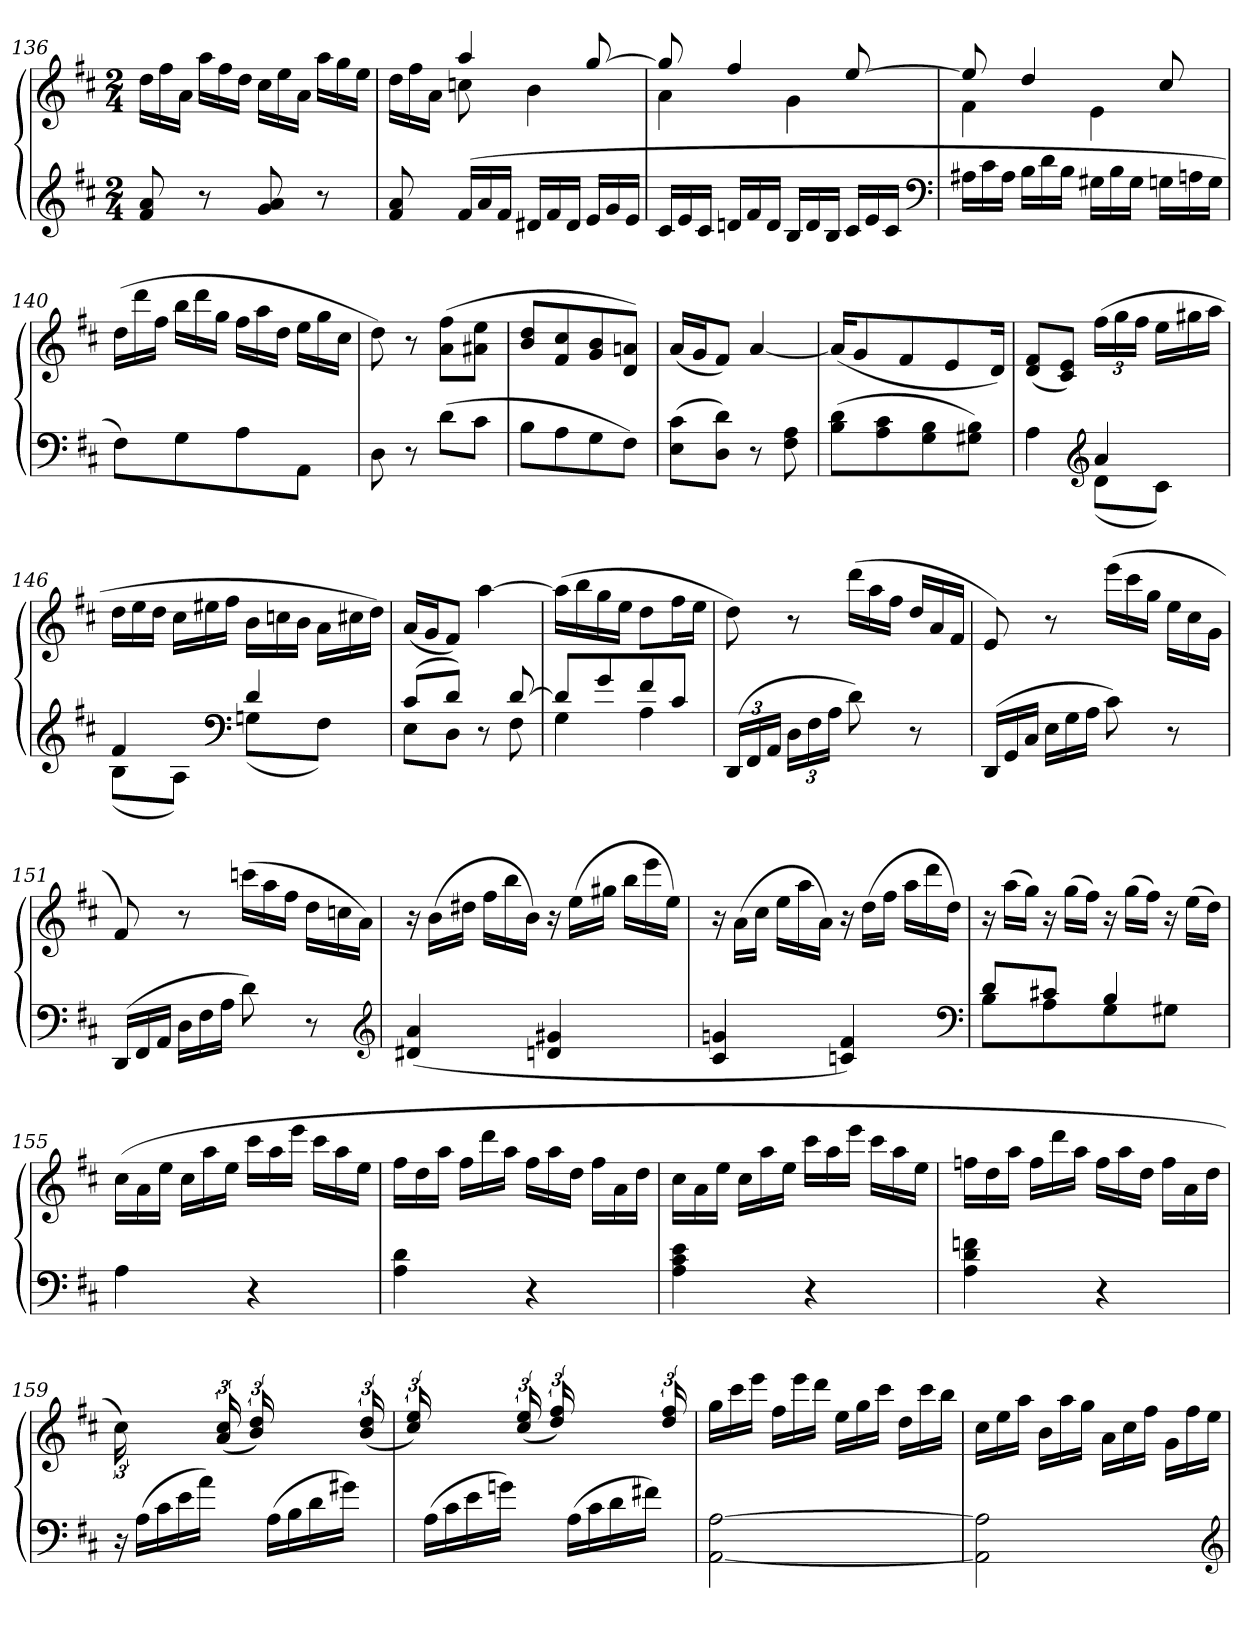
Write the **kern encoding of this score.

**kern	**kern
*part1	*part1
*staff2	*staff1
*clefG2	*clefG2
*k[f#c#]	*k[f#c#]
*M2/4	*M2/4
*	*Xtuplet
=136	=136
8f# 8a	24ddLL
.	24ff#
.	24aJJ
8r	24aaLL
.	24ff#
.	24ddJJ
8g 8a	24cc#LL
.	24ee
.	24aJJ
8r	24aaLL
.	24gg
.	24eeJJ
=137	=137
*	*^
8f# 8a	24ddLL	8ryy
.	24ff#	.
.	24aJJ	.
*Xtuplet	*	*
(24f#LL	4aa	8ccn
24a	.	.
24f#JJ	.	.
24d#XLL	.	4b
24f#	.	.
24d#JJ	.	.
24eLL	[8gg	.
24g	.	.
24eJJ	.	.
=138	=138	=138
24c#LL	8gg]	4a
24e	.	.
24c#JJ	.	.
24dnLL	4ff#	.
24f#	.	.
24dJJ	.	.
24BLL	.	4g
24d	.	.
24BJJ	.	.
24c#LL	[8ee	.
24e	.	.
24c#JJ	.	.
*clefF4	*	*
=139	=139	=139
24A#XLL	8ee]	4f#
24c#	.	.
24A#JJ	.	.
24BLL	4dd	.
24d	.	.
24BJJ	.	.
24G#XLL	.	4e
24B	.	.
24G#JJ	.	.
24GnLL	8cc#	.
24An	.	.
24GJJ	.	.
*	*v	*v
=140	=140
8F#L)	(24ddLL
.	24ddd
.	24ff#JJ
8G	24bbLL
.	24ddd
.	24ggJJ
8A	24ff#LL
.	24aa
.	24ddJJ
8AAJ	24eeLL
.	24gg
.	24cc#JJ
=141	=141
8D	8dd)
8r	8r
(8dL	(8a 8ff#L
8c#J	8a#X 8eeJ
=142	=142
8BL	8b 8ddL
8A	8f# 8cc#
8G	8g 8b
8F#J)	8d 8anJ)
=143	=143
(8E 8c#L	(16aLL
.	16gJ
8D 8dJ)	8f#J)
8r	[4a
8F# 8A	.
=144	=144
(8B 8dL	(16aKL]
.	8g
8A 8c#	.
.	8f#
8G 8B	.
.	8e
8G#X 8BJ)	.
.	16dJk)
=145	=145
*^	*
4A	4ryy	(8d 8f#L
.	.	8c# 8eJ)
*clefG2	*	*
*	*	*tuplet
4a	(8dL	(24ff#LL
.	.	24gg
.	.	24ff#JJ
*	*	*Xtuplet
.	8c#J)	24eeLL
.	.	24gg#X
.	.	24aaJJ
=146	=146	=146
4f#	(8BL	24ddLL
.	.	24ee
.	.	24ddJJ
.	8AJ)	24cc#LL
.	.	24ee#X
.	.	24ff#JJ
*clefF4	*	*
4d	(8GnL	24bLL
.	.	24ccn
.	.	24bJJ
.	8F#J)	24aLL
.	.	24cc#X
.	.	24ddJJ)
=147	=147	=147
(8c#L	8EL	(16aLL
.	.	16gJ
8dJ)	8DJ	8f#J)
8r	8ryy	[4aa
[8d	8F#	.
=148	=148	=148
8dL]	4G	(16aaLL]
.	.	16bb
8g	.	16gg
.	.	16eeJJ
8f#	4A	8ddL
8c#J	.	16ff#L
.	.	16eeJJ
*v	*v	*
=149	=149
*tuplet	*
(24DDLL	8dd)
24FF#	.
24AAJJ	.
24DLL	8r
24F#	.
24AJJ	.
8d)	(24dddLL
.	24aa
.	24ff#JJ
8r	24ddLL
.	24a
.	24f#JJ
=150	=150
*Xtuplet	*
(24DDLL	8e)
24GG	.
24C#JJ	.
24ELL	8r
24G	.
24AJJ	.
8c#)	(24eeeLL
.	24ccc#
.	24ggJJ
8r	24eeLL
.	24cc#
.	24gJJ
=151	=151
(24DDLL	8f#)
24FF#	.
24AAJJ	.
24DLL	8r
24F#	.
24AJJ	.
8d)	(24cccnLL
.	24aa
.	24ff#JJ
8r	24ddLL
.	24ccn
.	24aJJ)
*clefG2	*
=152	=152
(4d#X 4a	24r
.	(>24bLL
.	24dd#XJJ
.	24ff#LL
.	24bb
.	24bJJ)
4dn 4g#X	24r
.	(24eeLL
.	24gg#XJJ
.	24bbLL
.	24eee
.	24eeJJ)
=153	=153
4c# 4gn	24r
.	(>24aLL
.	24cc#JJ
.	24eeLL
.	24aa
.	24aJJ)
4cn 4f#)	24r
.	(24ddLL
.	24ff#JJ
.	24aaLL
.	24ddd
.	24ddJJ)
*clefF4	*
=154	=154
*^	*
8dL	8BL	24r
.	.	(24aaLL
.	.	24ggJJ)
8c#XJ	8A	24r
.	.	(24ggLL
.	.	24ff#JJ)
4B	8G	24r
.	.	(24ggLL
.	.	24ff#JJ)
.	8G#XJ	24r
.	.	(24eeLL
.	.	24ddJJ)
*v	*v	*
=155	=155
4A	(24cc#LL
.	24a
.	24eeJJ
.	24cc#LL
.	24aa
.	24eeJJ
4r	24ccc#LL
.	24aa
.	24eeeJJ
.	24ccc#LL
.	24aa
.	24eeJJ
=156	=156
4A 4d	24ff#LL
.	24dd
.	24aaJJ
.	24ff#LL
.	24ddd
.	24aaJJ
4r	24ff#LL
.	24aa
.	24ddJJ
.	24ff#LL
.	24a
.	24ddJJ
=157	=157
4A 4c# 4e	24cc#LL
.	24a
.	24eeJJ
.	24cc#LL
.	24aa
.	24eeJJ
4r	24ccc#LL
.	24aa
.	24eeeJJ
.	24ccc#LL
.	24aa
.	24eeJJ
=158	=158
4A 4d 4fn	24ffnLL
.	24dd
.	24aaJJ
.	24ffLL
.	24ddd
.	24aaJJ
4r	24ffLL
.	24aa
.	24ddJJ
.	24ffLL
.	24a
.	24ddJJ
=159	=159
*	*tuplet
24r	24cc#)
(<24ALL	24ryy
24c#	24ryy
24e\	24ryy
24a\JJ)	24ryy
24ryy	(>24a/ 24cc#/
24ryy	24b/ 24dd/)
(<24ALL	24ryy
24B	24ryy
24d\	24ryy
24g#X\JJ)	24ryy
24ryy	(>24b/ 24dd/
=160	=160
24ryy	24cc#/ 24ee/)
(<24ALL	24ryy
24c#	24ryy
24e\	24ryy
24gn\JJ)	24ryy
24ryy	(>24cc#/ 24ee/
24ryy	24dd/ 24ff#/)
(<24ALL	24ryy
24c#	24ryy
24d\	24ryy
24f#XJJ)	24ryy
24ryy	24dd/ 24ff#/
=161	=161
*	*Xtuplet
[2AA [2A	24ggLL
.	24ccc#
.	24eeeJJ
.	24ff#LL
.	24eee
.	24dddJJ
.	24eeLL
.	24gg
.	24ccc#JJ
.	24ddLL
.	24ccc#
.	24bbJJ
=162	=162
2AA] 2A]	24cc#LL
.	24ee
.	24aaJJ
.	24bLL
.	24aa
.	24ggJJ
.	24aLL
.	24cc#
.	24ff#JJ
.	24gLL
.	24ff#
.	24eeJJ
*clefG2	*
=	=
*-	*-
